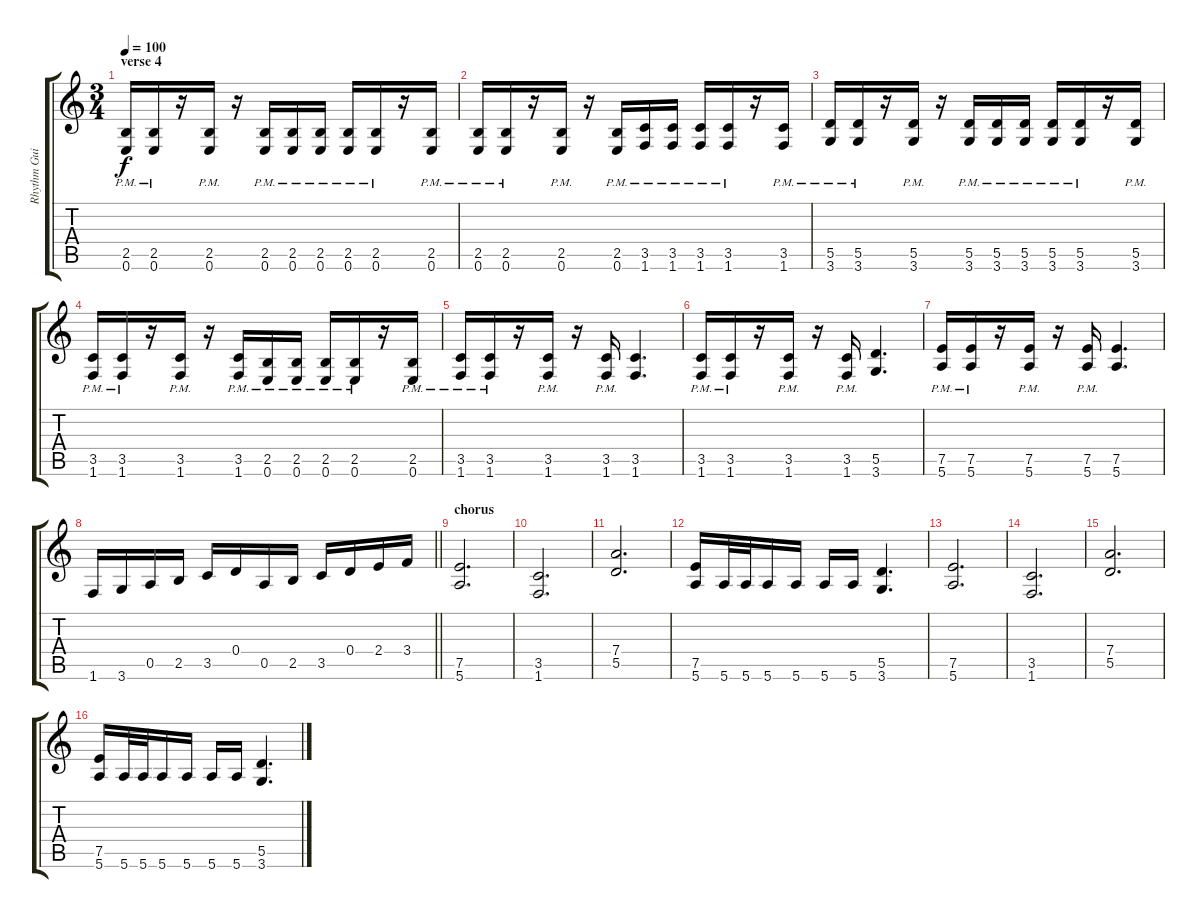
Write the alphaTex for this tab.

\track ("Rhythm Guitar L" "Rhythm Gui") {instrument distortionguitar}
\staff {score tabs}
\tuning (E4 B3 G3 D3 A2 E2) {hide}
\ts (3 4)
\section ("" "verse 4")
\tempo 100
\clef g2
\ks c
(2.5{pm} 0.6).16{dy f} (2.5{pm} 0.6).16 r.16 (2.5{pm} 0.6).16 r.16 (2.5{pm} 0.6).16 (2.5{pm} 0.6).16 (2.5{pm} 0.6).16 (2.5{pm} 0.6).16 (2.5{pm} 0.6).16 r.16 (2.5{pm} 0.6).16 |
(2.5{pm} 0.6).16 (2.5{pm} 0.6).16 r.16 (2.5{pm} 0.6).16 r.16 (2.5{pm} 0.6).16 (3.5{pm} 1.6).16 (3.5{pm} 1.6).16 (3.5{pm} 1.6).16 (3.5{pm} 1.6).16 r.16 (3.5{pm} 1.6).16 |
(5.5{pm} 3.6).16 (5.5{pm} 3.6).16 r.16 (5.5{pm} 3.6).16 r.16 (5.5{pm} 3.6).16 (5.5{pm} 3.6).16 (5.5{pm} 3.6).16 (5.5{pm} 3.6).16 (5.5{pm} 3.6).16 r.16 (5.5{pm} 3.6).16 |
(3.5{pm} 1.6).16 (3.5{pm} 1.6).16 r.16 (3.5{pm} 1.6).16 r.16 (3.5{pm} 1.6).16 (2.5{pm} 0.6).16 (2.5{pm} 0.6).16 (2.5{pm} 0.6).16 (2.5{pm} 0.6).16 r.16 (2.5{pm} 0.6).16 |
(3.5{pm} 1.6).16 (3.5{pm} 1.6).16 r.16 (3.5{pm} 1.6).16 r.16 (3.5{pm} 1.6).16 (3.5 1.6).4{d} |
(3.5{pm} 1.6).16 (3.5{pm} 1.6).16 r.16 (3.5{pm} 1.6).16 r.16 (3.5{pm} 1.6).16 (5.5 3.6).4{d} |
(7.5{pm} 5.6).16 (7.5{pm} 5.6).16 r.16 (7.5{pm} 5.6).16 r.16 (7.5{pm} 5.6).16 (7.5 5.6).4{d} |
\barLineRight lightlight
1.6.16 3.6.16 0.5.16 2.5.16 3.5.16 0.4.16 0.5.16 2.5.16 3.5.16 0.4.16 2.4.16 3.4.16 |
\section ("" "chorus")
(7.5 5.6).2{d} |
(3.5 1.6).2{d} |
(7.4 5.5).2{d} |
(7.5 5.6).16 5.6.32 5.6.32 5.6.16 5.6.16 5.6.16 5.6.16 (5.5 3.6).4{d} |
(7.5 5.6).2{d} |
(3.5 1.6).2{d} |
(7.4 5.5).2{d} |
(7.5 5.6).16 5.6.32 5.6.32 5.6.16 5.6.16 5.6.16 5.6.16 (5.5 3.6).4{d}
